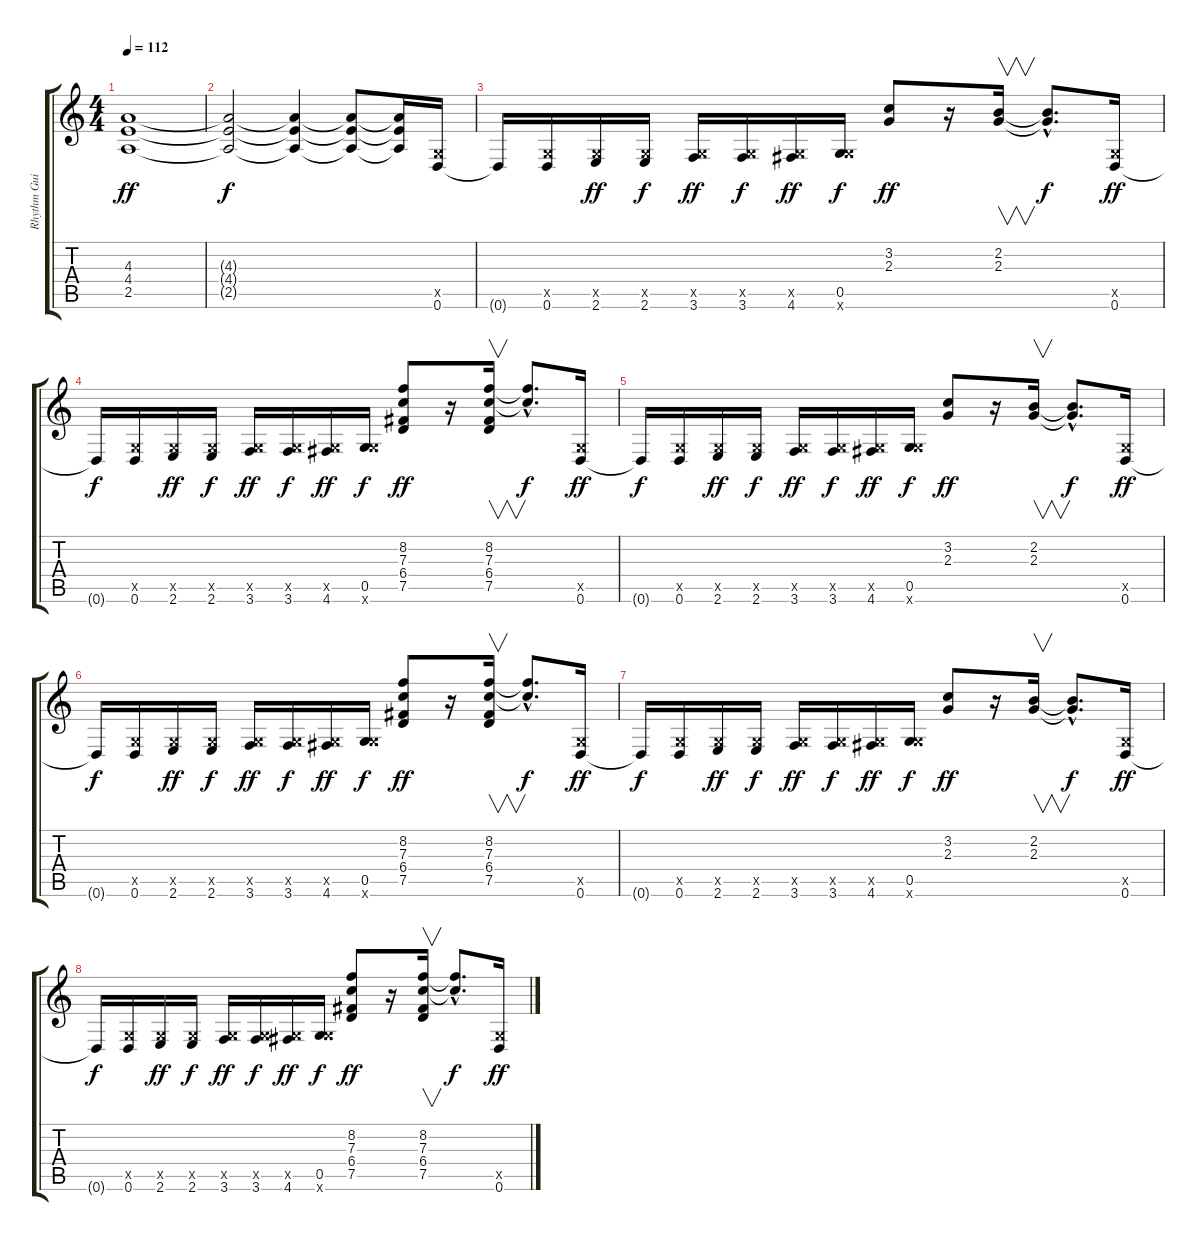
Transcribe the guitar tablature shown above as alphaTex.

\track ("Rhythm Guitar 1" "Rhythm Gui") {instrument distortionguitar}
\staff {score tabs}
\tuning (D4 A3 F3 C3 G2 D2) {hide}
\ts (4 4)
\tempo 112
\clef g2
\ks c
(4.3 4.4 2.5).1{dy ff} |
(4.3{t} 4.4{t} 2.5{t}).2{dy f} (4.3{t} 4.4{t} 2.5{t}).4 (4.3{t} 4.4{t} 2.5{t}).8 (4.3{t} 4.4{t} 2.5{t}).16 (0.5{x} 0.6).16 |
0.6{t}.16 (0.5{x} 0.6).16 (0.5{x} 2.6).16{dy ff} (0.5{x} 2.6).16{dy f} (0.5{x} 3.6).16{dy ff} (0.5{x} 3.6).16{dy f} (0.5{x} 4.6).16{dy ff} (0.5 5.6{x}).16{dy f} (3.2 2.3).8{dy ff} r.16 (2.2 2.3).16{v} (2.2{hac t} 2.3{hac t}).8{d dy f} (0.5{x} 0.6).16{dy ff} |
0.6{t}.16{dy f} (0.5{x} 0.6).16 (0.5{x} 2.6).16{dy ff} (0.5{x} 2.6).16{dy f} (0.5{x} 3.6).16{dy ff} (0.5{x} 3.6).16{dy f} (0.5{x} 4.6).16{dy ff} (0.5 5.6{x}).16{dy f} (8.2 7.3 6.4 7.5).8{dy ff} r.16 (8.2 7.3 6.4 7.5).16{v} (8.2{hac t} 7.3{hac t}).8{d dy f} (0.5{x} 0.6).16{dy ff} |
0.6{t}.16{dy f} (0.5{x} 0.6).16 (0.5{x} 2.6).16{dy ff} (0.5{x} 2.6).16{dy f} (0.5{x} 3.6).16{dy ff} (0.5{x} 3.6).16{dy f} (0.5{x} 4.6).16{dy ff} (0.5 5.6{x}).16{dy f} (3.2 2.3).8{dy ff} r.16 (2.2 2.3).16{v} (2.2{hac t} 2.3{hac t}).8{d dy f} (0.5{x} 0.6).16{dy ff} |
0.6{t}.16{dy f} (0.5{x} 0.6).16 (0.5{x} 2.6).16{dy ff} (0.5{x} 2.6).16{dy f} (0.5{x} 3.6).16{dy ff} (0.5{x} 3.6).16{dy f} (0.5{x} 4.6).16{dy ff} (0.5 5.6{x}).16{dy f} (8.2 7.3 6.4 7.5).8{dy ff} r.16 (8.2 7.3 6.4 7.5).16{v} (8.2{hac t} 7.3{hac t}).8{d dy f} (0.5{x} 0.6).16{dy ff} |
0.6{t}.16{dy f} (0.5{x} 0.6).16 (0.5{x} 2.6).16{dy ff} (0.5{x} 2.6).16{dy f} (0.5{x} 3.6).16{dy ff} (0.5{x} 3.6).16{dy f} (0.5{x} 4.6).16{dy ff} (0.5 5.6{x}).16{dy f} (3.2 2.3).8{dy ff} r.16 (2.2 2.3).16{v} (2.2{hac t} 2.3{hac t}).8{d dy f} (0.5{x} 0.6).16{dy ff} |
0.6{t}.16{dy f} (0.5{x} 0.6).16 (0.5{x} 2.6).16{dy ff} (0.5{x} 2.6).16{dy f} (0.5{x} 3.6).16{dy ff} (0.5{x} 3.6).16{dy f} (0.5{x} 4.6).16{dy ff} (0.5 5.6{x}).16{dy f} (8.2 7.3 6.4 7.5).8{dy ff} r.16 (8.2 7.3 6.4 7.5).16{v} (8.2{hac t} 7.3{hac t}).8{d dy f} (0.5{x} 0.6).16{dy ff}
